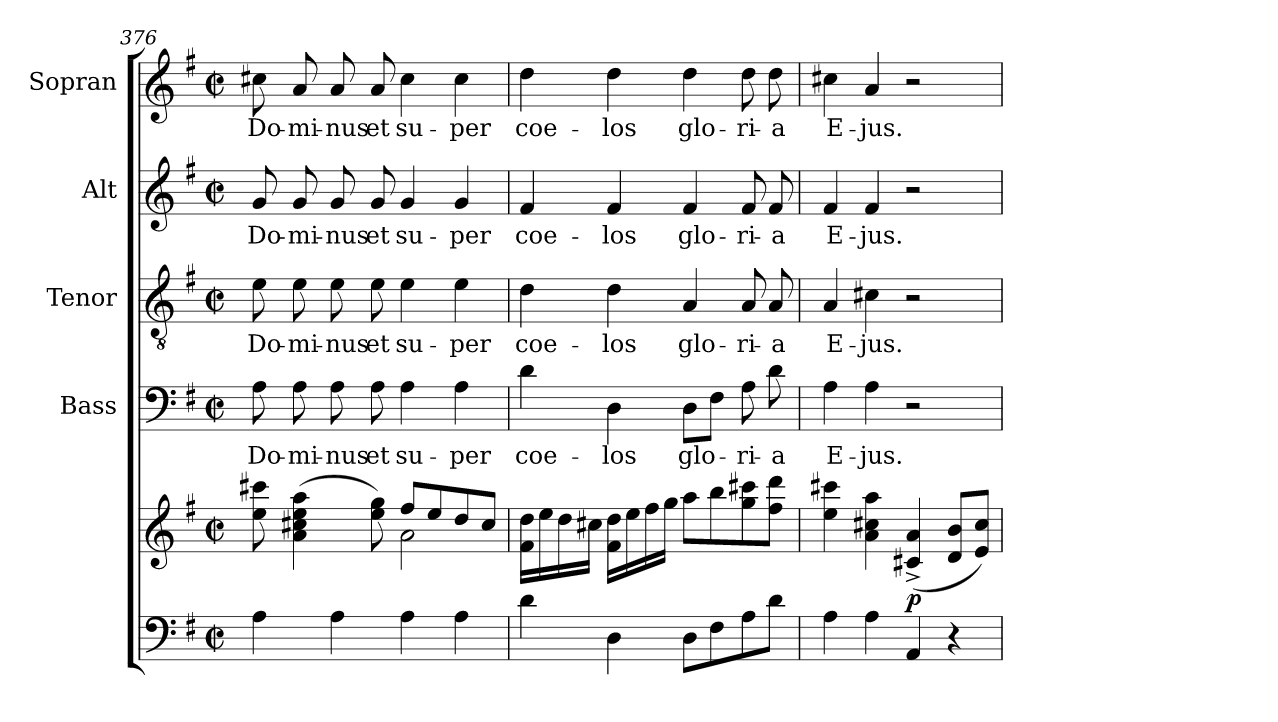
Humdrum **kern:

**kern	**kern	**dynam	**kern	**text	**kern	**text	**kern	**text	**kern	**text
*part5	*part5	*part5	*part4	*part4	*part3	*part3	*part2	*part2	*part1	*part1
*staff6	*staff5	*staff5/6	*staff4	*staff4	*staff3	*staff3	*staff2	*staff2	*staff1	*staff1
*	*	*	*I"Bass	*	*I"Tenor	*	*I"Alt	*	*I"Sopran	*
*	*	*	*I'B.	*	*I'T.	*	*I'A.	*	*I'S.	*
*clefF4	*clefG2	*	*clefF4	*	*clefGv2	*	*clefG2	*	*clefG2	*
*k[f#]	*k[f#]	*	*k[f#]	*	*k[f#]	*	*k[f#]	*	*k[f#]	*
*G:	*G:	*	*G:	*	*G:	*	*G:	*	*G:	*
*M2/2	*M2/2	*	*M2/2	*	*M2/2	*	*M2/2	*	*M2/2	*
*met(c|)	*met(c|)	*	*met(c|)	*	*met(c|)	*	*met(c|)	*	*met(c|)	*
=376	=376	=376	=376	=376	=376	=376	=376	=376	=376	=376
*	*^	*	*	*	*	*	*	*	*	*
!	!	!	!	!	!LO:LY:b	!	!LO:LY:b	!	!LO:LY:b	!	!LO:LY:b
4A\	8ee\ 8ccc#X\	2ryy	.	8A\	Do-	8e\	Do-	8g/	Do-	8cc#X\	Do-
!	!	!	!	!	!LO:LY:b	!	!LO:LY:b	!	!LO:LY:b	!	!LO:LY:b
.	(>4a\ 4cc#X\ 4ee\ 4aa\	.	.	8A\	-mi-	8e\	-mi-	8g/	-mi-	8a/	-mi-
!	!	!	!	!	!LO:LY:b	!	!LO:LY:b	!	!LO:LY:b	!	!LO:LY:b
4A\	.	.	.	8A\	-nus	8e\	-nus	8g/	-nus	8a/	-nus
!	!	!	!	!	!LO:LY:b	!	!LO:LY:b	!	!LO:LY:b	!	!LO:LY:b
.	8ee\ 8gg\)	.	.	8A\	et	8e\	et	8g/	et	8a/	et
!	!	!	!	!	!LO:LY:b	!	!LO:LY:b	!	!LO:LY:b	!	!LO:LY:b
4A\	8ff#/L	2a\	.	4A\	su-	4e\	su-	4g/	su-	4cc#\	su-
.	8ee/	.	.	.	.	.	.	.	.	.	.
!	!	!	!	!	!LO:LY:b	!	!LO:LY:b	!	!LO:LY:b	!	!LO:LY:b
4A\	8dd/	.	.	4A\	-per	4e\	-per	4g/	-per	4cc#\	-per
.	8cc#/J	.	.	.	.	.	.	.	.	.	.
*	*v	*v	*	*	*	*	*	*	*	*	*
=377	=377	=377	=377	=377	=377	=377	=377	=377	=377	=377
!	!	!	!	!LO:LY:b	!	!LO:LY:b	!	!LO:LY:b	!	!LO:LY:b
4d\	16f#\ 16dd\LL	.	4d\	coe-	4d\	coe-	4f#/	coe-	4dd\	coe-
.	16ee\	.	.	.	.	.	.	.	.	.
.	16dd\	.	.	.	.	.	.	.	.	.
.	16cc#X\JJ	.	.	.	.	.	.	.	.	.
!	!	!	!	!LO:LY:b	!	!LO:LY:b	!	!LO:LY:b	!	!LO:LY:b
4D\	16f#\ 16dd\LL	.	4D\	-los	4d\	-los	4f#/	-los	4dd\	-los
.	16ee\	.	.	.	.	.	.	.	.	.
.	16ff#\	.	.	.	.	.	.	.	.	.
.	16gg\JJ	.	.	.	.	.	.	.	.	.
!	!	!	!	!LO:LY:b	!	!LO:LY:b	!	!LO:LY:b	!	!LO:LY:b
8D\L	8aa\L	.	8D\L	glo-	4A/	glo-	4f#/	glo-	4dd\	glo-
8F#\	8bb\	.	8F#\J	.	.	.	.	.	.	.
!	!	!	!	!LO:LY:b	!	!LO:LY:b	!	!LO:LY:b	!	!LO:LY:b
8A\	8gg\ 8ccc#X\	.	8A\	-ri-	8A/	-ri-	8f#/	-ri-	8dd\	-ri-
!	!	!	!	!LO:LY:b	!	!LO:LY:b	!	!LO:LY:b	!	!LO:LY:b
8d\J	8ff#\ 8ddd\J	.	8d\	-a	8A/	-a	8f#/	-a	8dd\	-a
=378	=378	=378	=378	=378	=378	=378	=378	=378	=378	=378
!	!	!	!	!LO:LY:b	!	!LO:LY:b	!	!LO:LY:b	!	!LO:LY:b
4A\	4ee\ 4ccc#X\	.	4A\	E-	4A/	E-	4f#/	E-	4cc#X\	E-
!	!	!	!	!LO:LY:b	!	!LO:LY:b	!	!LO:LY:b	!	!LO:LY:b
4A\	4a\ 4cc#X\ 4aa\	.	4A\	-jus.	4c#X\	-jus.	4f#/	-jus.	4a/	-jus.
!	!	!LO:DY:b	!	!	!	!	!	!	!	!
4AA/	(<4c#X/^< 4a/^<	p	2r	.	2r	.	2r	.	2r	.
4r	8d/ 8b/L	.	.	.	.	.	.	.	.	.
.	8e/ 8cc#/J)	.	.	.	.	.	.	.	.	.
=	=	=	=	=	=	=	=	=	=	=
*-	*-	*-	*-	*-	*-	*-	*-	*-	*-	*-
